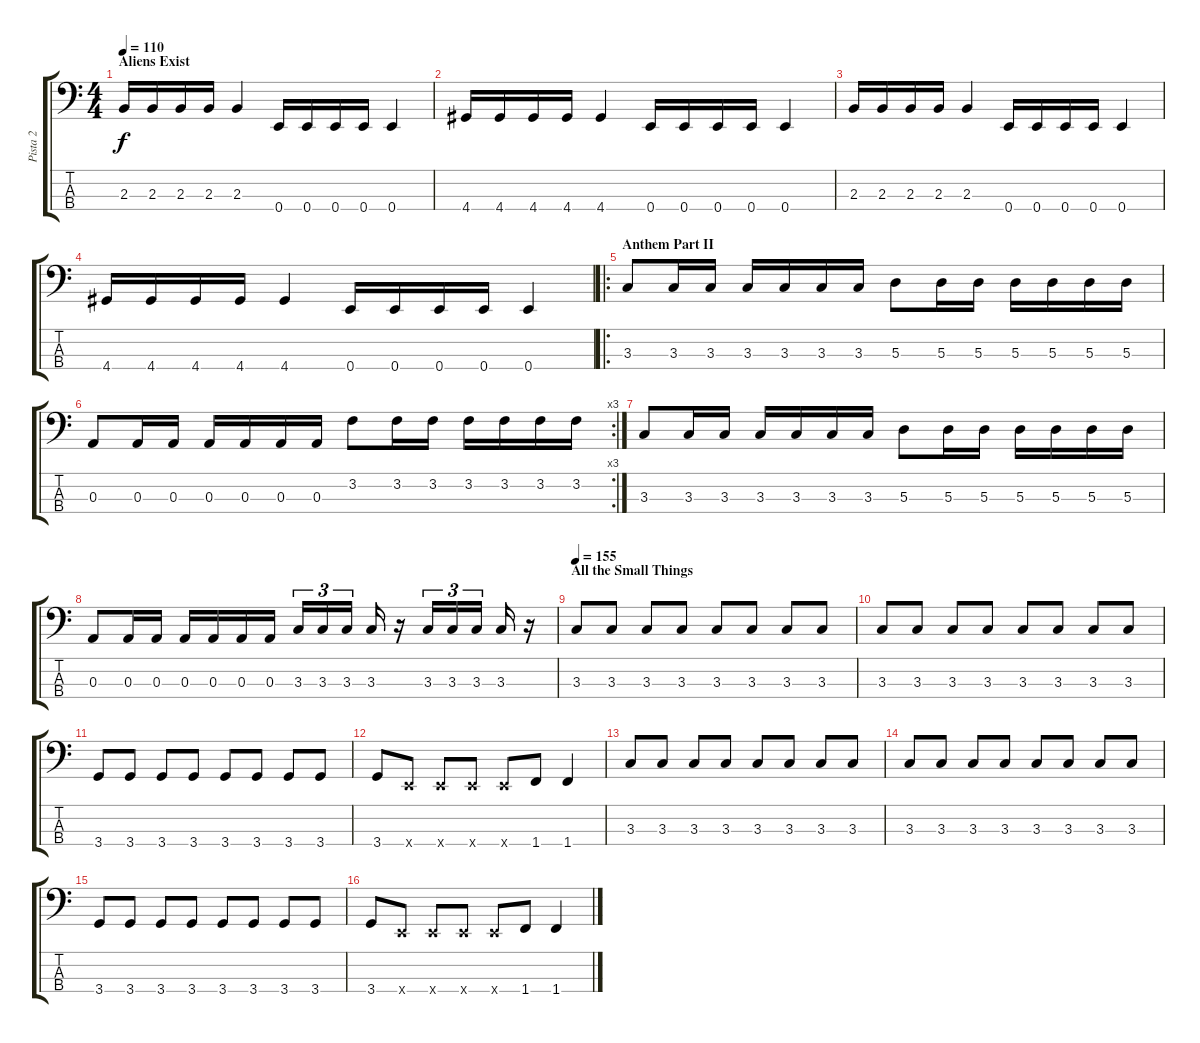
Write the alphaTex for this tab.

\track ("Pista 2" "Pista 2") {instrument electricbasspick}
\staff {score tabs}
\tuning (G2 D2 A1 E1) {hide}
\ts (4 4)
\section ("" "Aliens Exist")
\tempo 110
\clef f4
\ks c
2.3.16{dy f} 2.3.16 2.3.16 2.3.16 2.3.4 0.4.16 0.4.16 0.4.16 0.4.16 0.4.4 |
4.4.16 4.4.16 4.4.16 4.4.16 4.4.4 0.4.16 0.4.16 0.4.16 0.4.16 0.4.4 |
2.3.16 2.3.16 2.3.16 2.3.16 2.3.4 0.4.16 0.4.16 0.4.16 0.4.16 0.4.4 |
4.4.16 4.4.16 4.4.16 4.4.16 4.4.4 0.4.16 0.4.16 0.4.16 0.4.16 0.4.4 |
\ro
\section ("" "Anthem Part II")
3.3.8 3.3.16 3.3.16 3.3.16 3.3.16 3.3.16 3.3.16 5.3.8 5.3.16 5.3.16 5.3.16 5.3.16 5.3.16 5.3.16 |
\rc 3
0.3.8 0.3.16 0.3.16 0.3.16 0.3.16 0.3.16 0.3.16 3.2.8 3.2.16 3.2.16 3.2.16 3.2.16 3.2.16 3.2.16 |
3.3.8 3.3.16 3.3.16 3.3.16 3.3.16 3.3.16 3.3.16 5.3.8 5.3.16 5.3.16 5.3.16 5.3.16 5.3.16 5.3.16 |
0.3.8 0.3.16 0.3.16 0.3.16 0.3.16 0.3.16 0.3.16 3.3.16{tu (3 2)} 3.3.16{tu (3 2)} 3.3.16{tu (3 2)} 3.3.16 r.16 3.3.16{tu (3 2)} 3.3.16{tu (3 2)} 3.3.16{tu (3 2)} 3.3.16 r.16 |
\section ("" "All the Small Things")
\tempo 155
3.3.8 3.3.8 3.3.8 3.3.8 3.3.8 3.3.8 3.3.8 3.3.8 |
3.3.8 3.3.8 3.3.8 3.3.8 3.3.8 3.3.8 3.3.8 3.3.8 |
3.4.8 3.4.8 3.4.8 3.4.8 3.4.8 3.4.8 3.4.8 3.4.8 |
3.4.8 0.4{x}.8 0.4{x}.8 0.4{x}.8 0.4{x}.8 1.4.8 1.4.4 |
3.3.8 3.3.8 3.3.8 3.3.8 3.3.8 3.3.8 3.3.8 3.3.8 |
3.3.8 3.3.8 3.3.8 3.3.8 3.3.8 3.3.8 3.3.8 3.3.8 |
3.4.8 3.4.8 3.4.8 3.4.8 3.4.8 3.4.8 3.4.8 3.4.8 |
3.4.8 0.4{x}.8 0.4{x}.8 0.4{x}.8 0.4{x}.8 1.4.8 1.4.4
